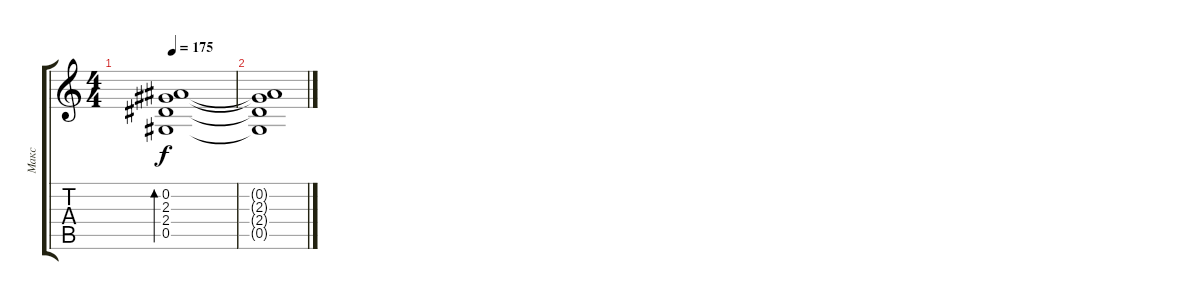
\track ("Макс" "Макс") {instrument acousticguitarsteel}
\staff {score tabs}
\tuning (Eb4 Bb3 Gb3 Db3 Ab2 Db2) {hide}
\ts (4 4)
\tempo 175
\clef g2
\ks c
(0.2 2.3 2.4 0.5).1{bd 480 dy f} |
(0.2{t} 2.3{t} 2.4{t} 0.5{t}).1
